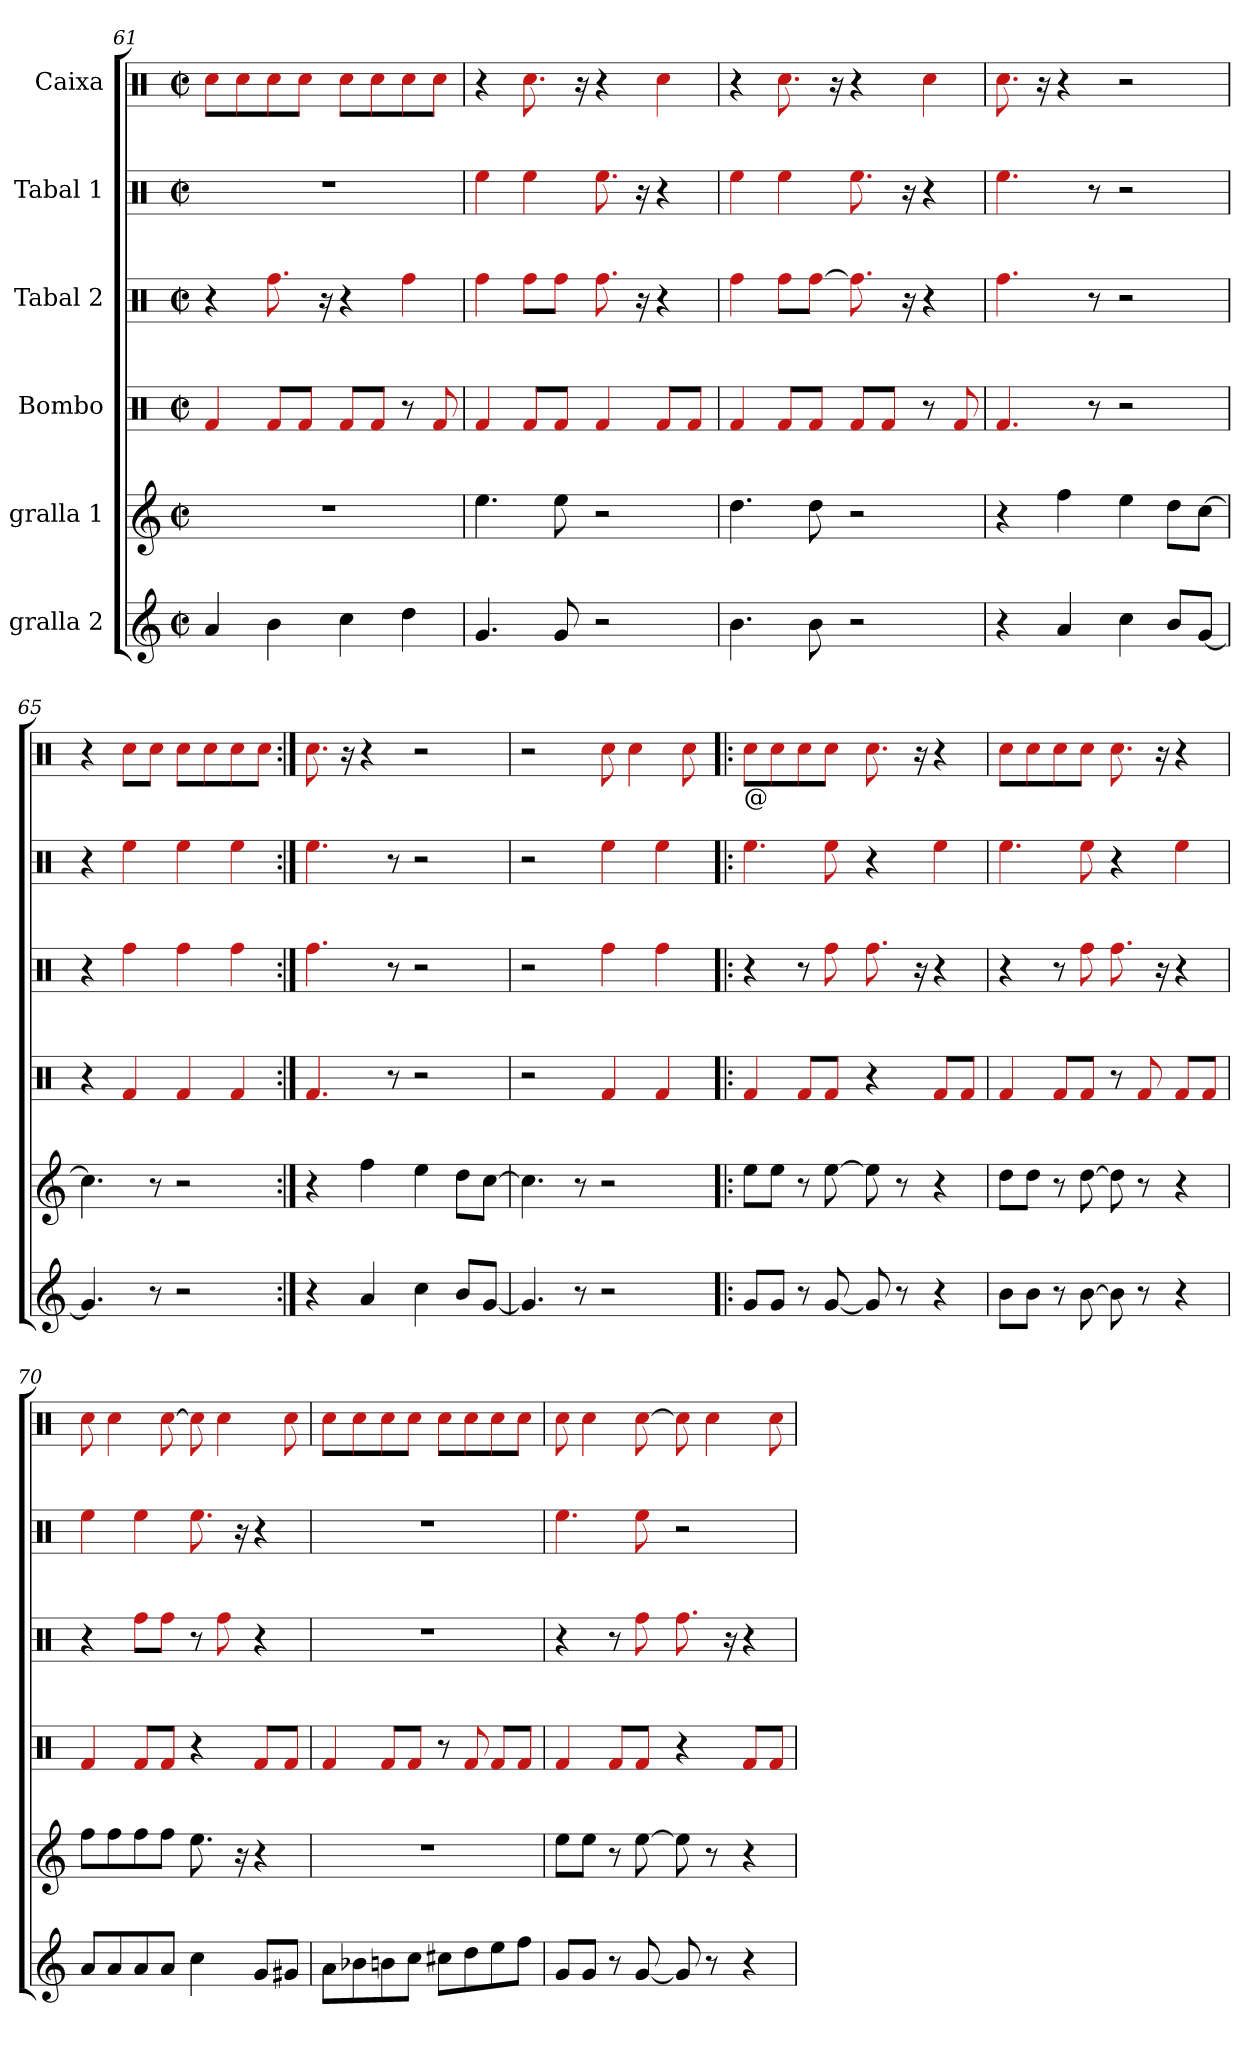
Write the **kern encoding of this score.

**kern	**kern	**kern	**kern	**kern	**kern
*part6	*part5	*part4	*part3	*part2	*part1
*staff6	*staff5	*staff4	*staff3	*staff2	*staff1
*I"gralla 2	*I"gralla 1	*I"Bombo	*I"Tabal 2	*I"Tabal 1	*I"Caixa
*clefG2	*clefG2	*clefX	*clefX	*clefX	*clefX
*k[]	*k[]	*k[]	*k[]	*k[]	*k[]
*M2/2	*M2/2	*M2/2	*M2/2	*M2/2	*M2/2
*met(c|)	*met(c|)	*met(c|)	*met(c|)	*met(c|)	*met(c|)
=61	=61	=61	=61	=61	=61
4a/	1r	4f/	4r	1r	8cc\L
.	.	.	.	.	8cc\
4b\	.	8f/L	8.ff\	.	8cc\
.	.	8f/J	.	.	8cc\J
.	.	.	16r	.	.
4cc\	.	8f/L	4r	.	8cc\L
.	.	8f/J	.	.	8cc\
4dd\	.	8r	4ff\	.	8cc\
.	.	8f/	.	.	8cc\J
!!LO:LB:g=z
=62	=62	=62	=62	=62	=62
4.g/	4.ee\	4f/	4ff\	4ee\	4r
.	.	8f/L	8ff\L	4ee\	8.cc\
8g/	8ee\	8f/J	8ff\J	.	.
.	.	.	.	.	16r
2r	2r	4f/	8.ff\	8.ee\	4r
.	.	.	16r	16r	.
.	.	8f/L	4r	4r	4cc\
.	.	8f/J	.	.	.
=63	=63	=63	=63	=63	=63
4.b\	4.dd\	4f/	4ff\	4ee\	4r
.	.	8f/L	8ff\L	4ee\	8.cc\
8b\	8dd\	8f/J	[8ff\J	.	.
.	.	.	.	.	16r
2r	2r	8f/L	8.ff\]	8.ee\	4r
.	.	8f/J	.	.	.
.	.	.	16r	16r	.
.	.	8r	4r	4r	4cc\
.	.	8f/	.	.	.
=64	=64	=64	=64	=64	=64
4r	4r	4.f/	4.ff\	4.ee\	8.cc\
.	.	.	.	.	16r
4a/	4ff\	.	.	.	4r
.	.	8r	8r	8r	.
4cc\	4ee\	2r	2r	2r	2r
8b/L	8dd\L	.	.	.	.
[8g/J	[8cc\J	.	.	.	.
=65	=65	=65	=65	=65	=65
4.g/]	4.cc\]	4r	4r	4r	4r
.	.	4f/	4ff\	4ee\	8cc\L
8r	8r	.	.	.	8cc\J
2r	2r	4f/	4ff\	4ee\	8cc\L
.	.	.	.	.	8cc\
.	.	4f/	4ff\	4ee\	8cc\
.	.	.	.	.	8cc\J
!!LO:PB:g=z
=66:|!	=66:|!	=66:|!	=66:|!	=66:|!	=66:|!
4r	4r	4.f/	4.ff\	4.ee\	8.cc\
.	.	.	.	.	16r
4a/	4ff\	.	.	.	4r
.	.	8r	8r	8r	.
4cc\	4ee\	2r	2r	2r	2r
8b/L	8dd\L	.	.	.	.
[8g/J	[8cc\J	.	.	.	.
=67	=67	=67	=67	=67	=67
4.g/]	4.cc\]	2r	2r	2r	2r
8r	8r	.	.	.	.
2r	2r	4f/	4ff\	4ee\	8cc\
.	.	.	.	.	4cc\
.	.	4f/	4ff\	4ee\	.
.	.	.	.	.	8cc\
=68!|:	=68!|:	=68!|:	=68!|:	=68!|:	=68!|:
!	!	!	!	!	!LO:TX:b:t=@
8g/L	8ee\L	4f/	4r	4.ee\	8cc\L
8g/J	8ee\J	.	.	.	8cc\
8r	8r	8f/L	8r	.	8cc\
[8g/	[8ee\	8f/J	8ff\	8ee\	8cc\J
8g/]	8ee\]	4r	8.ff\	4r	8.cc\
8r	8r	.	.	.	.
.	.	.	16r	.	16r
4r	4r	8f/L	4r	4ee\	4r
.	.	8f/J	.	.	.
=69	=69	=69	=69	=69	=69
8b\L	8dd\L	4f/	4r	4.ee\	8cc\L
8b\J	8dd\J	.	.	.	8cc\
8r	8r	8f/L	8r	.	8cc\
[8b\	[8dd\	8f/J	8ff\	8ee\	8cc\J
8b\]	8dd\]	8r	8.ff\	4r	8.cc\
8r	8r	8f/	.	.	.
.	.	.	16r	.	16r
4r	4r	8f/L	4r	4ee\	4r
.	.	8f/J	.	.	.
!!LO:LB:g=z
=70	=70	=70	=70	=70	=70
8a/L	8ff\L	4f/	4r	4ee\	8cc\
8a/	8ff\	.	.	.	4cc\
8a/	8ff\	8f/L	8ff\L	4ee\	.
8a/J	8ff\J	8f/J	8ff\J	.	[8cc\
4cc\	8.ee\	4r	8r	8.ee\	8cc\]
.	.	.	8ff\	.	4cc\
.	16r	.	.	16r	.
8g/L	4r	8f/L	4r	4r	.
8g#X/J	.	8f/J	.	.	8cc\
=71	=71	=71	=71	=71	=71
*	*	*	*	*	*^
8a\L	1r	4f/	1r	1r	1ryy	8cc\L
8b-X\	.	.	.	.	.	8cc\
8bn\	.	8f/L	.	.	.	8cc\
8cc\J	.	8f/J	.	.	.	8cc\J
8cc#X\L	.	8r	.	.	.	8cc\L
8dd\	.	8f/	.	.	.	8cc\
8ee\	.	8f/L	.	.	.	8cc\
8ff\J	.	8f/J	.	.	.	8cc\J
*	*	*	*	*	*v	*v
=72	=72	=72	=72	=72	=72
8g/L	8ee\L	4f/	4r	4.ee\	8cc\
8g/J	8ee\J	.	.	.	4cc\
8r	8r	8f/L	8r	.	.
[8g/	[8ee\	8f/J	8ff\	8ee\	[8cc\
8g/]	8ee\]	4r	8.ff\	2r	8cc\]
8r	8r	.	.	.	4cc\
.	.	.	16r	.	.
4r	4r	8f/L	4r	.	.
.	.	8f/J	.	.	8cc\
=	=	=	=	=	=
*-	*-	*-	*-	*-	*-
